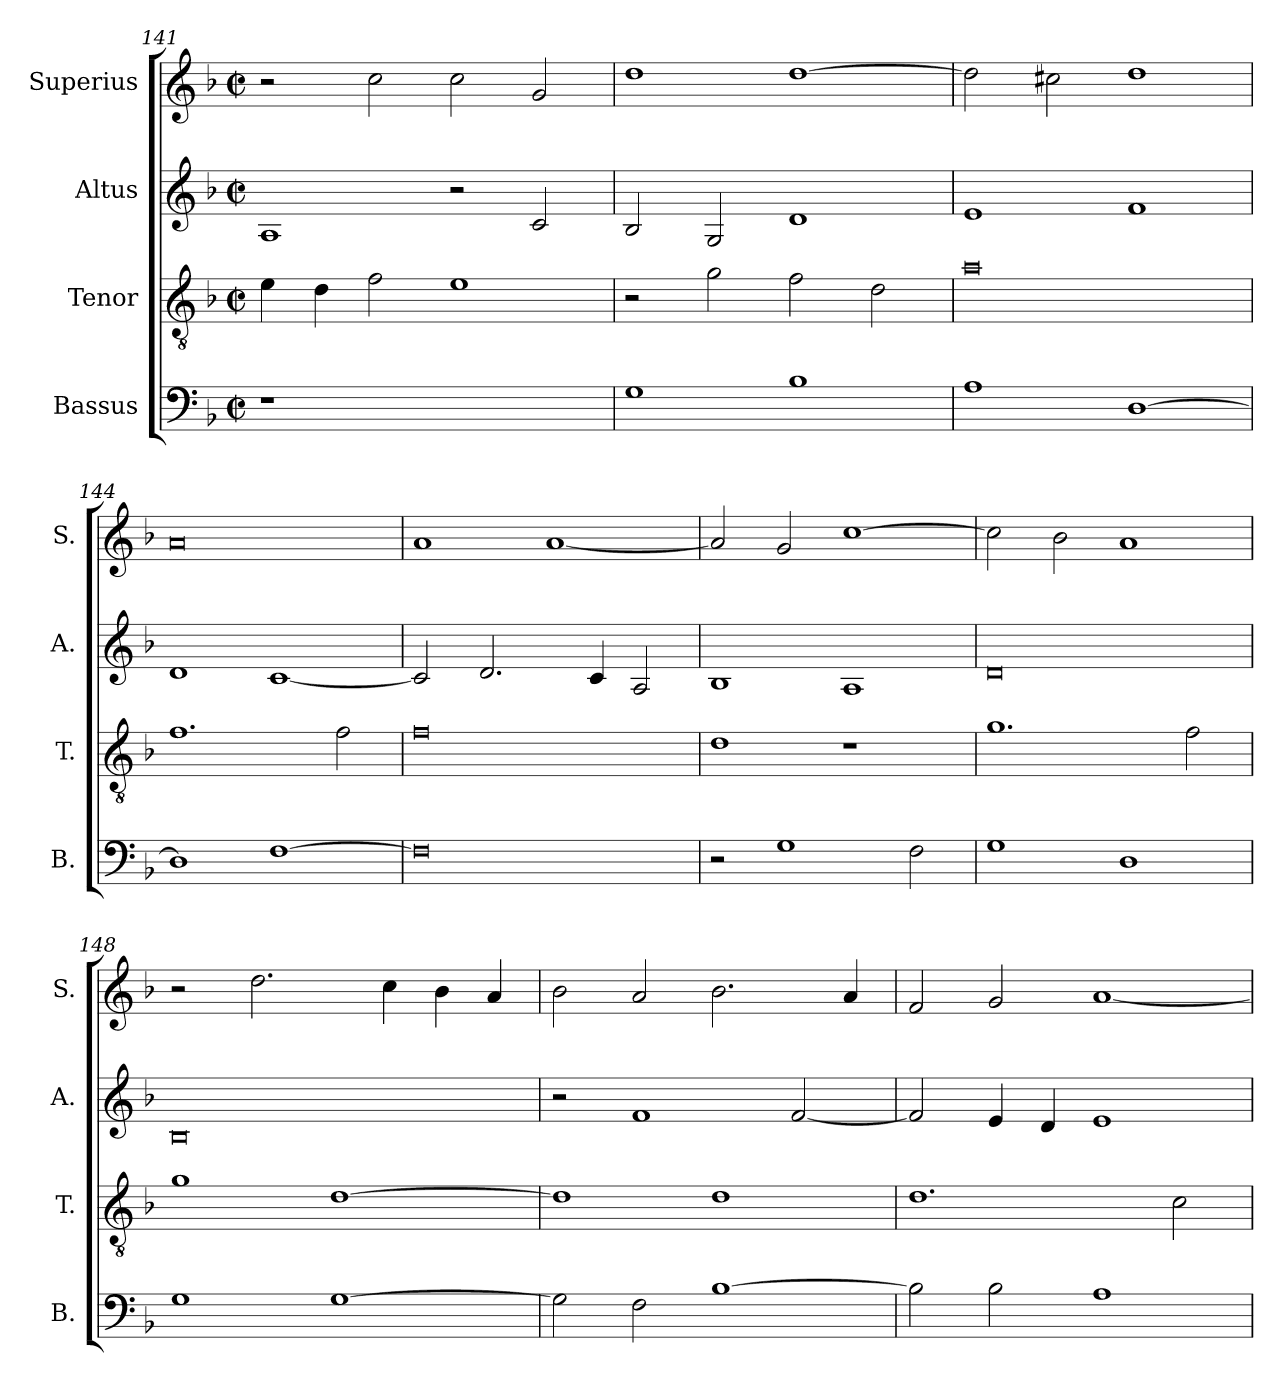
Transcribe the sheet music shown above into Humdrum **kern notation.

**kern	**kern	**kern	**kern
*part4	*part3	*part2	*part1
*staff4	*staff3	*staff2	*staff1
*I"Bassus	*I"Tenor	*I"Altus	*I"Superius
*I'B.	*I'T.	*I'A.	*I'S.
*clefF4	*clefGv2	*clefG2	*clefG2
*	*ITrd7c12	*	*
*k[b-]	*k[b-]	*k[b-]	*k[b-]
*F:	*F:	*F:	*F:
*M2/2	*M2/2	*M2/2	*M2/2
*met(c|)	*met(c|)	*met(c|)	*met(c|)
=141	=141	=141	=141
!LO:N:vis=1	!	!	!
1r	4Ei\	1Ai	2r
.	4Di\	.	.
.	2Fi\	.	2cci\
1ryy	1Ei	2r	2cci\
.	.	2ci/	2gi/
=142	=142	=142	=142
1Gi	2r	2B-i/	1ddi
.	2Gi\	2Gi/	.
1B-i	2Fi\	1di	[>1ddi
.	2Di\	.	.
!!LO:LB:g=z
=143	=143	=143	=143
1Ai	0Ai	1ei	2ddi\]
.	.	.	2cc#Xi\
[>1Di	.	1fi	1ddi
=144	=144	=144	=144
1Di]	1.Fi	1di	0ai
[>1Fi	.	[<1ci	.
.	2Fi\	.	.
=145	=145	=145	=145
0Fi]	0Fi	2ci/]	1ai
.	.	2.di/	.
.	.	.	[<1ai
.	.	4ci/	.
.	.	2Ai/	.
=146	=146	=146	=146
2r	1Di	1B-i	2ai/]
1Gi	.	.	2gi/
.	1r	1Ai	[>1cci
2Fi\	.	.	.
=147	=147	=147	=147
1Gi	1.Gi	0di	2cci\]
.	.	.	2b-i\
1Di	.	.	1ai
.	2Fi\	.	.
!!LO:LB:g=z
=148	=148	=148	=148
1Gi	1Gi	0B-i	2r
.	.	.	2.ddi\
[>1Gi	[>1Di	.	.
.	.	.	4cci\
.	.	.	4b-i\
.	.	.	4ai/
=149	=149	=149	=149
2Gi\]	1Di]	2r	2b-i\
2Fi\	.	1fi	2ai/
[>1B-i	1Di	.	2.b-i\
.	.	[<2fi/	.
.	.	.	4ai/
=150	=150	=150	=150
2B-i\]	1.Di	2fi/]	2fi/
2B-i\	.	4ei/	2gi/
.	.	4di/	.
1Ai	.	1ei	[<1ai
.	2Ci\	.	.
=	=	=	=
*-	*-	*-	*-
